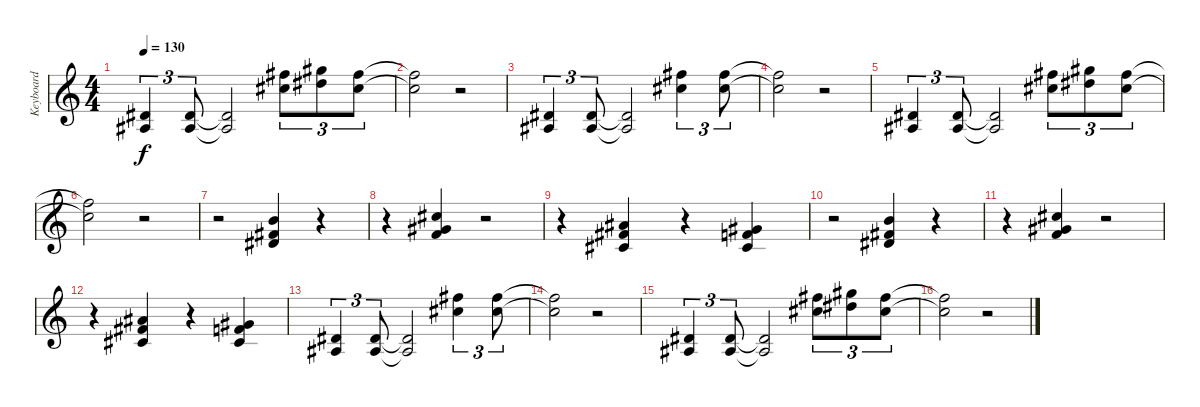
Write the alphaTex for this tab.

\track ("Keyboard" "Keyboard") {instrument drawbarorgan}
\staff {score}
\tuning (Eb5 Bb4 Gb4 Db4 Ab3 Eb3) {hide}
\ts (4 4)
\tempo 130
\clef g2
\ks c
(2.4 2.5).4{tu (3 2) dy f} (2.4 2.5).8{tu (3 2)} (2.4{t} 2.5{t}).2 (3.1 3.2).8{tu (3 2)} (0.1 10.2).8{tu (3 2)} (3.1 3.2).8{tu (3 2)} |
(3.1{t} 3.2{t}).2 r.2 |
(2.4 2.5).4{tu (3 2)} (2.4 2.5).8{tu (3 2)} (2.4{t} 2.5{t}).2 (3.1 3.2).4{tu (3 2)} (3.1 3.2).8{tu (3 2)} |
(3.1{t} 3.2{t}).2 r.2 |
(2.4 2.5).4{tu (3 2)} (2.4 2.5).8{tu (3 2)} (2.4{t} 2.5{t}).2 (3.1 3.2).8{tu (3 2)} (0.1 10.2).8{tu (3 2)} (3.1 3.2).8{tu (3 2)} |
(3.1{t} 3.2{t}).2 r.2 |
r.2 (1.2 0.3 2.4).4 r.4 |
r.4 (3.2 2.3 4.4).4 r.2 |
r.4 (0.2 0.3 0.4).4 r.4 (2.3 0.4 9.5).4 |
r.2 (1.2 0.3 2.4).4 r.4 |
r.4 (3.2 2.3 4.4).4 r.2 |
r.4 (0.2 0.3 0.4).4 r.4 (2.3 0.4 9.5).4 |
(2.4 2.5).4{tu (3 2)} (2.4 2.5).8{tu (3 2)} (2.4{t} 2.5{t}).2 (3.1 3.2).4{tu (3 2)} (3.1 3.2).8{tu (3 2)} |
(3.1{t} 3.2{t}).2 r.2 |
(2.4 2.5).4{tu (3 2)} (2.4 2.5).8{tu (3 2)} (2.4{t} 2.5{t}).2 (3.1 3.2).8{tu (3 2)} (0.1 10.2).8{tu (3 2)} (3.1 3.2).8{tu (3 2)} |
(3.1{t} 3.2{t}).2 r.2
